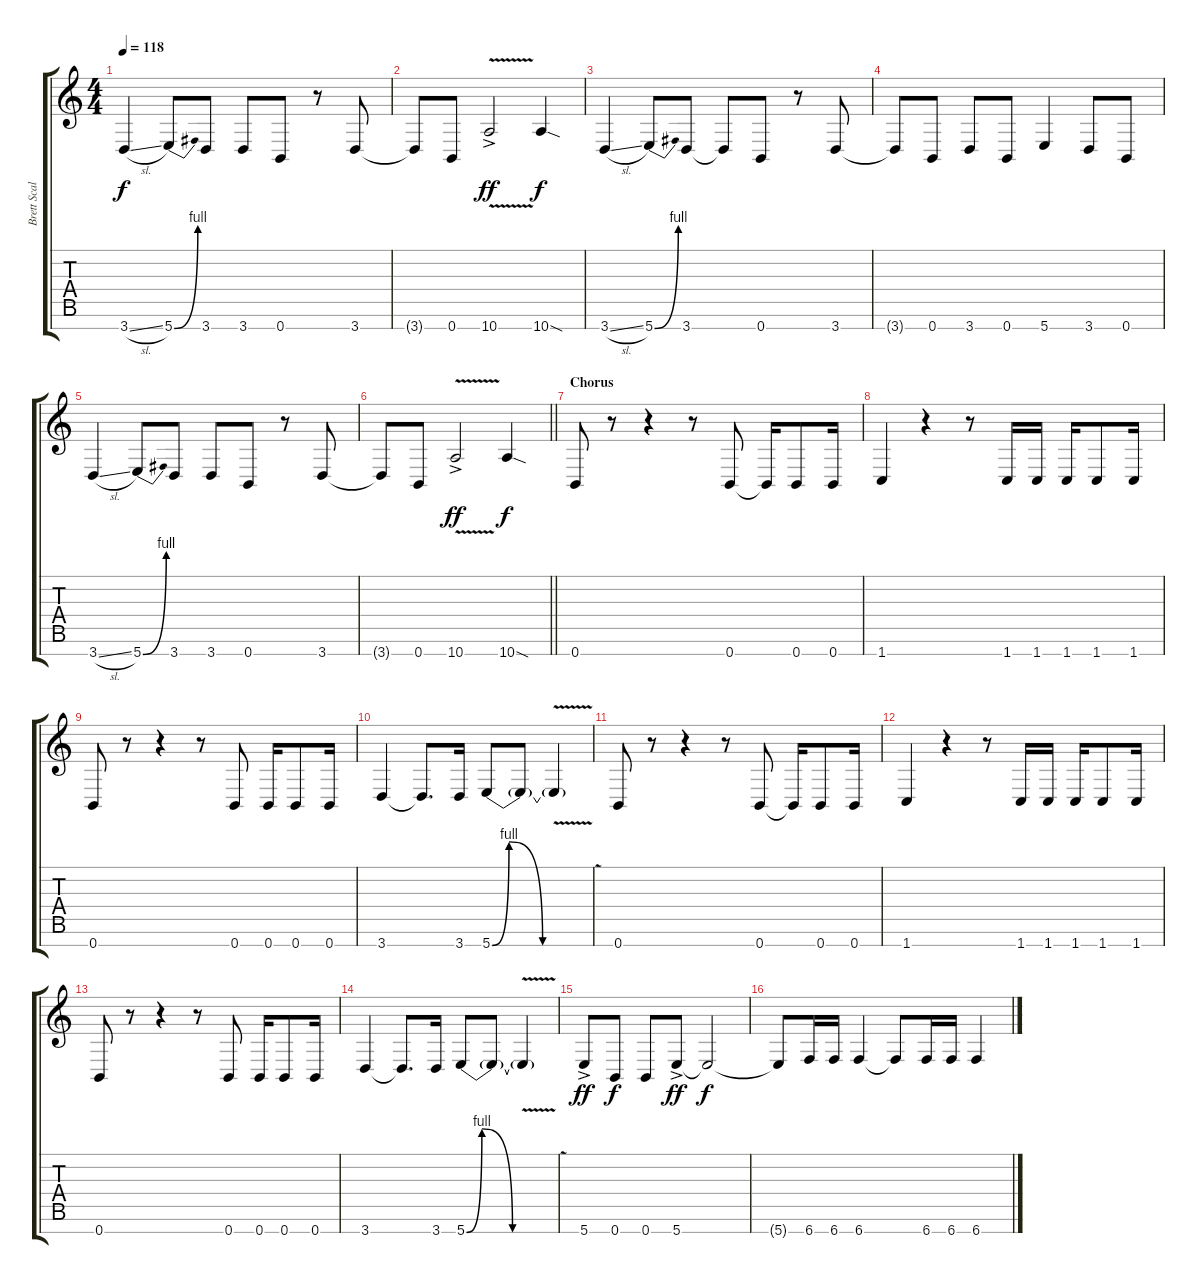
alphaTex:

\track ("Brett Scallions (Rhythm Guitar)" "Brett Scal") {instrument overdrivenguitar}
\staff {score tabs}
\tuning (E4 B3 G3 D3 A2 E2 B1) {hide}
\ts (4 4)
\tempo 118
\clef g2
\ks c
3.7{sl}.4{dy f} 5.7{be (bend 0 0 60 4)}.8 3.7.8 3.7.8 0.7.8 r.8 3.7.8 |
3.7{t}.8 0.7.8 10.7{v ac}.2{dy ff} 10.7{sod}.4{dy f} |
3.7{sl}.4 5.7{be (bend 0 0 60 4)}.8 3.7.8 3.7{t}.8 0.7.8 r.8 3.7.8 |
3.7{t}.8 0.7.8 3.7.8 0.7.8 5.7.4 3.7.8 0.7.8 |
3.7{sl}.4 5.7{be (bend 0 0 60 4)}.8 3.7.8 3.7.8 0.7.8 r.8 3.7.8 |
\barLineRight lightlight
3.7{t}.8 0.7.8 10.7{v ac}.2{dy ff} 10.7{sod}.4{dy f} |
\section ("" "Chorus")
0.7.8 r.8 r.4 r.8 0.7.8 0.7{t}.16 0.7.8 0.7.16 |
1.7.4 r.4 r.8 1.7.16 1.7.16 1.7.16 1.7.8 1.7.16 |
0.7.8 r.8 r.4 r.8 0.7.8 0.7.16 0.7.8 0.7.16 |
3.7.4 3.7{t}.8{d} 3.7.16 5.7{be (custom 0 0 10 4 30 0 60 0)}.8 5.7{t}.8 5.7{v t}.4 |
0.7.8 r.8 r.4 r.8 0.7.8 0.7{t}.16 0.7.8 0.7.16 |
1.7.4 r.4 r.8 1.7.16 1.7.16 1.7.16 1.7.8 1.7.16 |
0.7.8 r.8 r.4 r.8 0.7.8 0.7.16 0.7.8 0.7.16 |
3.7.4 3.7{t}.8{d} 3.7.16 5.7{be (custom 0 0 10 4 30 0 60 0)}.8 5.7{t}.8 5.7{v t}.4 |
5.7{ac}.8{dy ff} 0.7.8{dy f} 0.7.8 5.7{ac}.8{dy ff} 5.7{t}.2{dy f} |
5.7{t}.8 6.7.16 6.7.16 6.7.4 6.7{t}.8 6.7.16 6.7.16 6.7.4
